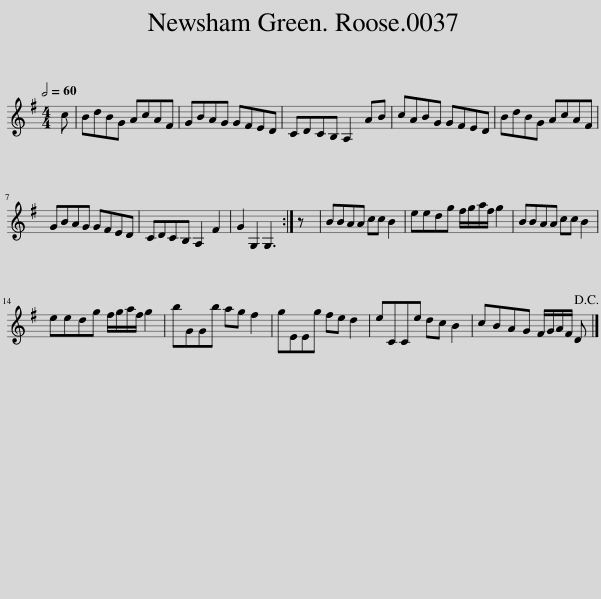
X:1
L:1/8
Q:1/2=60
M:4/4
I:linebreak $
K:G
V:1 treble
V:1
 c | BdBG AcAF | GBAG GFED | CDCB, A,2 AB | cABG GFED | %5
 BdBG AcAF |$ GBAG GFED | CDCB, A,2 F2 | G2 G,2 G,3 :| z | %10
 BBAA cc B2 | eedg f/g/a/f/ g2 | BBAA cc B2 |$ eedg f/g/a/f/ g2 | bGGb ag f2 | %15
 gEEg fe d2 | eCCe dc B2 | cBAG F/G/A/F/ D!D.C.! |] %18
